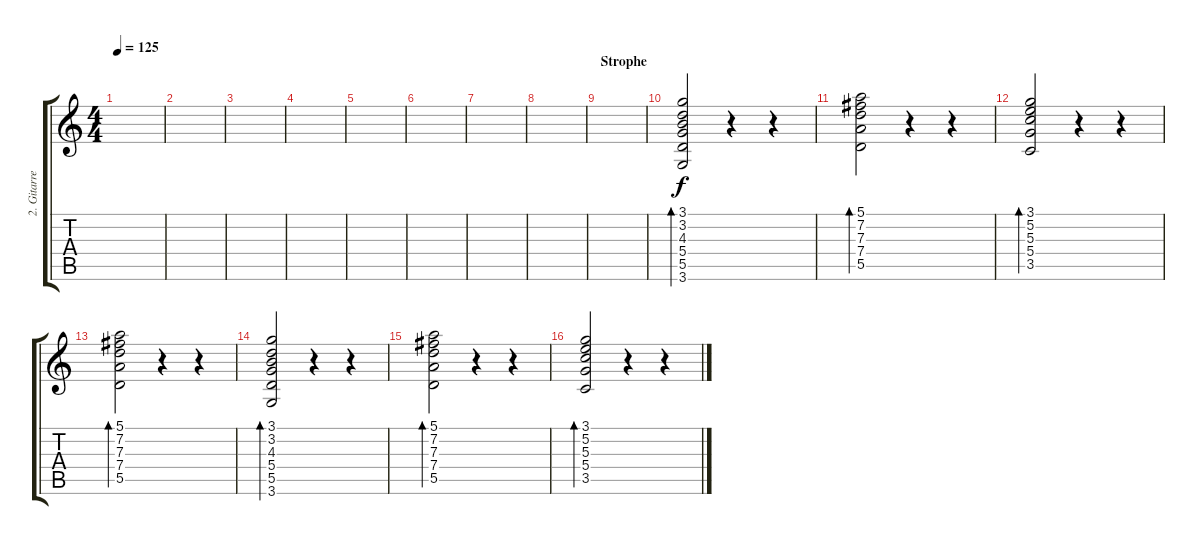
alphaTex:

\track ("2. Gitarre" "2. Gitarre") {instrument electricguitarjazz}
\staff {score tabs}
\tuning (E4 B3 G3 D3 A2 E2) {hide}
\ts (4 4)
\tempo 125
\clef g2
\ks c
|
|
|
|
|
|
|
|
\section ("" "Strophe")
|
(3.1 3.2 4.3 5.4 5.5 3.6).2{bd 60} r.4 r.4 |
(5.1 7.2 7.3 7.4 5.5).2{bd 60} r.4 r.4 |
(3.1 5.2 5.3 5.4 3.5).2{bd 60} r.4 r.4 |
(5.1 7.2 7.3 7.4 5.5).2{bd 60} r.4 r.4 |
(3.1 3.2 4.3 5.4 5.5 3.6).2{bd 60} r.4 r.4 |
(5.1 7.2 7.3 7.4 5.5).2{bd 60} r.4 r.4 |
(3.1 5.2 5.3 5.4 3.5).2{bd 60} r.4 r.4
